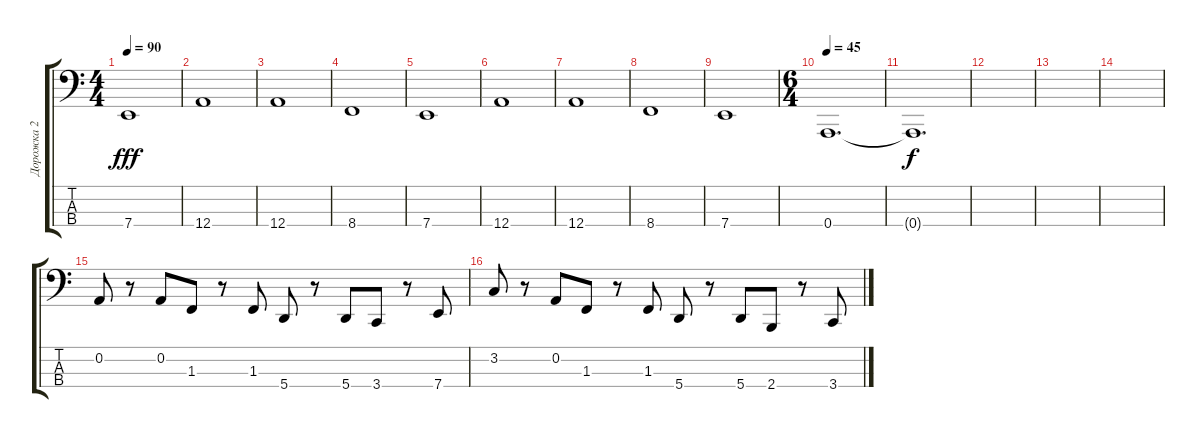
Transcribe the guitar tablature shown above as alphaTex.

\track ("Дорожка 2" "Дорожка 2") {instrument slapbass1}
\staff {score tabs}
\tuning (D2 A1 E1 A0) {hide}
\ts (4 4)
\tempo 90
\clef f4
\ks c
7.4.1{dy fff} |
12.4.1 |
12.4.1 |
8.4.1 |
7.4.1 |
12.4.1 |
12.4.1 |
8.4.1 |
7.4.1 |
\ts (6 4)
\tempo 45
0.4.1{d} |
0.4{t}.1{d dy f} |
|
|
|
0.2.8{instrument electricbassfinger} r.8 0.2.8 1.3.8 r.8 1.3.8 5.4.8 r.8 5.4.8 3.4.8 r.8 7.4.8 |
3.2.8 r.8 0.2.8 1.3.8 r.8 1.3.8 5.4.8 r.8 5.4.8 2.4.8 r.8 3.4.8
